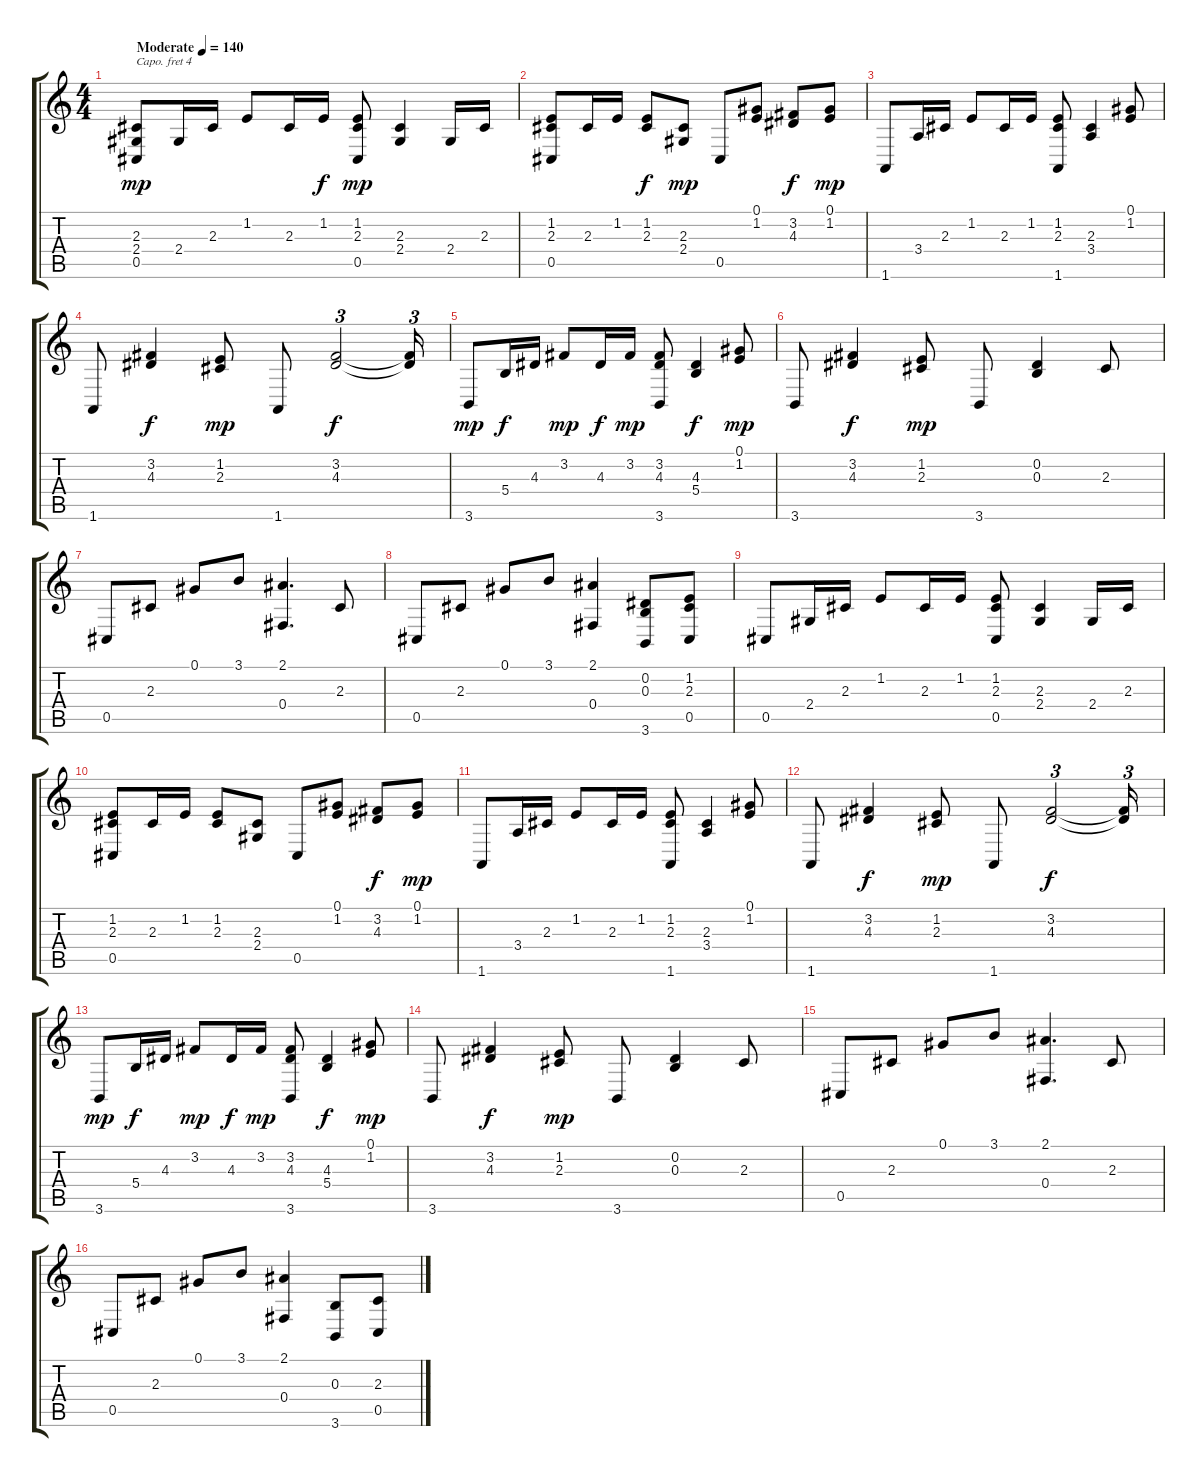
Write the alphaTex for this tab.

\track "" {instrument acousticgrandpiano}
\staff {score tabs}
\capo 4
\tuning (E4 B3 G3 D3 A2 E2) {hide}
\ts (4 4)
\tempo (140 "Moderate")
\clef g2
\ks c
(2.3 2.4 0.5).8{dy mp instrument acousticgrandpiano} 2.4.16 2.3.16 1.2.8 2.3.16 1.2.16{dy f} (1.2 2.3 0.5).8{dy mp} (2.3 2.4).4 2.4.16 2.3.16 |
(1.2 2.3 0.5).8 2.3.16 1.2.16 (1.2 2.3).8{dy f} (2.3 2.4).8{dy mp} 0.5.8 (0.1 1.2).8 (3.2 4.3).8{dy f} (0.1 1.2).8{dy mp} |
1.6.8 3.4.16 2.3.16 1.2.8 2.3.16 1.2.16 (1.2 2.3 1.6).8 (2.3 3.4).4 (0.1 1.2).8 |
1.6.8 (3.2 4.3).4{dy f} (1.2 2.3).8{dy mp} 1.6.8 (3.2 4.3).2{tu (3 2) dy f} (3.2{t} 4.3{t}).16{tu (3 2)} |
3.6.8{dy mp} 5.4.16{dy f} 4.3.16 3.2.8{dy mp} 4.3.16{dy f} 3.2.16{dy mp} (3.2 4.3 3.6).8 (4.3 5.4).4{dy f} (0.1 1.2).8{dy mp} |
3.6.8 (3.2 4.3).4{dy f} (1.2 2.3).8{dy mp} 3.6.8 (0.2 0.3).4 2.3.8 |
0.5.8 2.3.8 0.1.8 3.1.8 (2.1 0.4).4{d} 2.3.8 |
0.5.8 2.3.8 0.1.8 3.1.8 (2.1 0.4).4 (0.2 0.3 3.6).8 (1.2 2.3 0.5).8 |
0.5.8 2.4.16 2.3.16 1.2.8 2.3.16 1.2.16 (1.2 2.3 0.5).8 (2.3 2.4).4 2.4.16 2.3.16 |
(1.2 2.3 0.5).8 2.3.16 1.2.16 (1.2 2.3).8 (2.3 2.4).8 0.5.8 (0.1 1.2).8 (3.2 4.3).8{dy f} (0.1 1.2).8{dy mp} |
1.6.8 3.4.16 2.3.16 1.2.8 2.3.16 1.2.16 (1.2 2.3 1.6).8 (2.3 3.4).4 (0.1 1.2).8 |
1.6.8 (3.2 4.3).4{dy f} (1.2 2.3).8{dy mp} 1.6.8 (3.2 4.3).2{tu (3 2) dy f} (3.2{t} 4.3{t}).16{tu (3 2)} |
3.6.8{dy mp} 5.4.16{dy f} 4.3.16 3.2.8{dy mp} 4.3.16{dy f} 3.2.16{dy mp} (3.2 4.3 3.6).8 (4.3 5.4).4{dy f} (0.1 1.2).8{dy mp} |
3.6.8 (3.2 4.3).4{dy f} (1.2 2.3).8{dy mp} 3.6.8 (0.2 0.3).4 2.3.8 |
0.5.8 2.3.8 0.1.8 3.1.8 (2.1 0.4).4{d} 2.3.8 |
0.5.8 2.3.8 0.1.8 3.1.8 (2.1 0.4).4 (0.3 3.6).8 (2.3 0.5).8
